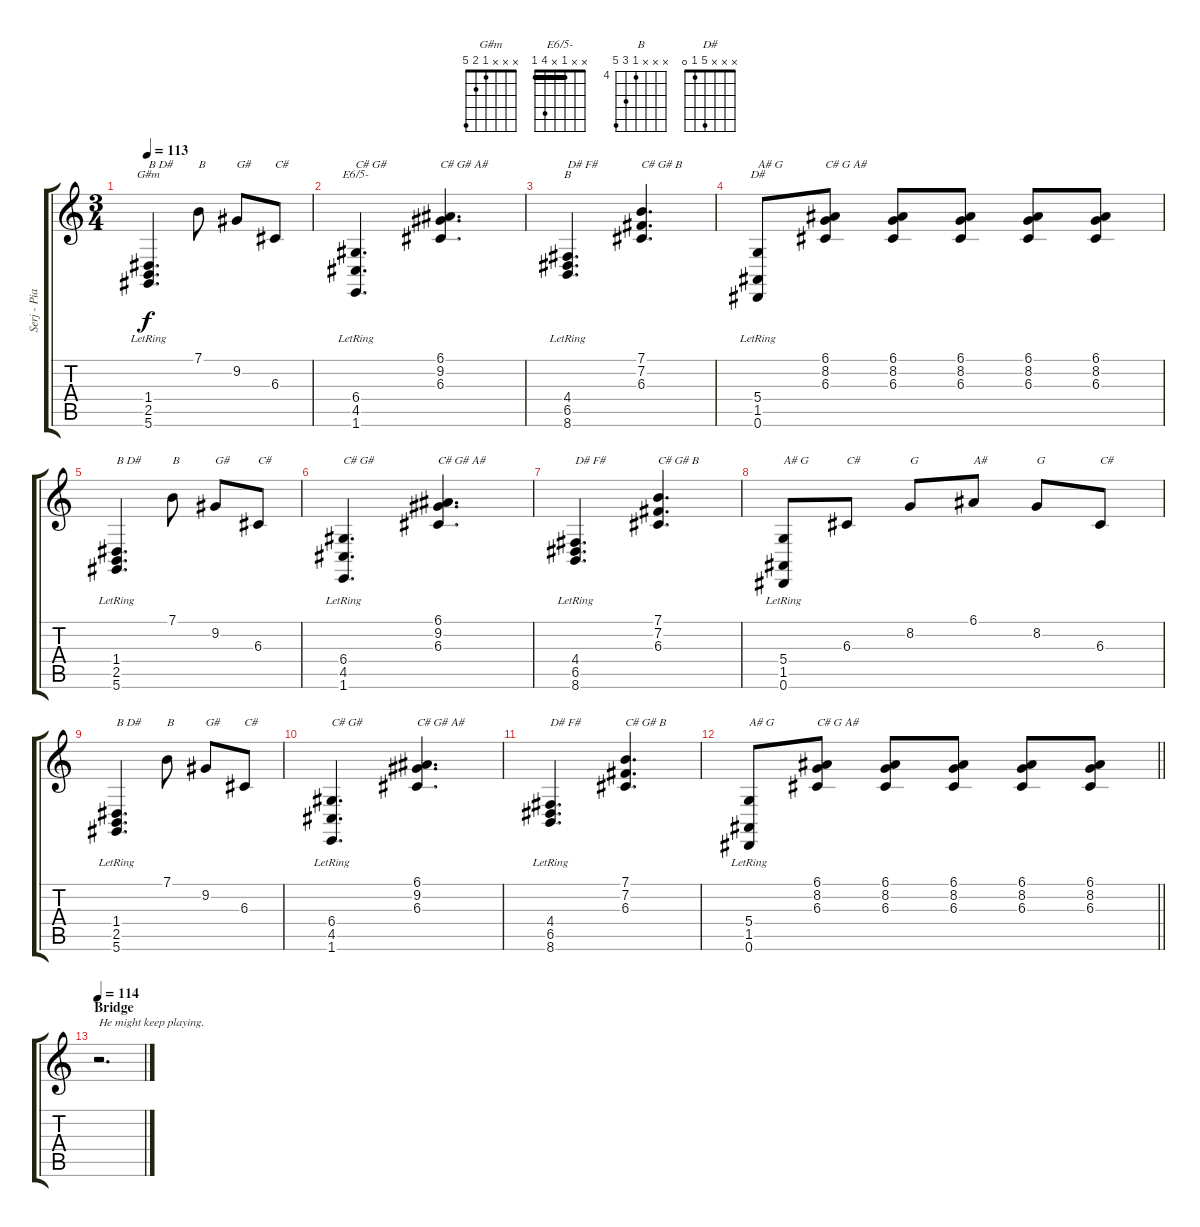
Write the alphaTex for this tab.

\track ("Serj - Piano" "Serj - Pia") {instrument acousticgrandpiano}
\staff {score tabs}
\tuning (E4 B3 G3 D3 A2 Eb2) {hide}
\chord ("G#m" x x x 1 2 5)
\chord ("E6/5-" x x 1 x 4 1) {barre 1}
\chord ("B" x x x 4 6 8) {firstfret 4}
\chord ("D#" x x x 5 1 0)
\ts (3 4)
\tempo 113
\clef g2
\ks c
(1.4{lr} 2.5{lr} 5.6{lr}).4{d ch "G#m" txt "B D#" dy f} 7.1.8{txt "B"} 9.2.8{txt "G#"} 6.3.8{txt "C#"} |
(6.4{lr} 4.5{lr} 1.6{lr}).4{d ch "E6/5-" txt "C# G#"} (6.1 9.2 6.3).4{d txt "C# G# A#"} |
(4.4{lr} 6.5{lr} 8.6{lr}).4{d ch "B" txt "D# F#"} (7.1 7.2 6.3).4{d txt "C# G# B"} |
(5.4{lr} 1.5{lr} 0.6{lr}).8{ch "D#" txt "A# G"} (6.1 8.2 6.3).8{txt "C# G A#"} (6.1 8.2 6.3).8 (6.1 8.2 6.3).8 (6.1 8.2 6.3).8 (6.1 8.2 6.3).8 |
(1.4{lr} 2.5{lr} 5.6{lr}).4{d txt "B D#"} 7.1.8{txt "B"} 9.2.8{txt "G#"} 6.3.8{txt "C#"} |
(6.4{lr} 4.5{lr} 1.6{lr}).4{d txt "C# G#"} (6.1 9.2 6.3).4{d txt "C# G# A#"} |
(4.4{lr} 6.5{lr} 8.6{lr}).4{d txt "D# F#"} (7.1 7.2 6.3).4{d txt "C# G# B"} |
(5.4{lr} 1.5{lr} 0.6{lr}).8{txt "A# G"} 6.3.8{txt "C#"} 8.2.8{txt "G"} 6.1.8{txt "A#"} 8.2.8{txt "G"} 6.3.8{txt "C#"} |
(1.4{lr} 2.5{lr} 5.6{lr}).4{d txt "B D#"} 7.1.8{txt "B"} 9.2.8{txt "G#"} 6.3.8{txt "C#"} |
(6.4{lr} 4.5{lr} 1.6{lr}).4{d txt "C# G#"} (6.1 9.2 6.3).4{d txt "C# G# A#"} |
(4.4{lr} 6.5{lr} 8.6{lr}).4{d txt "D# F#"} (7.1 7.2 6.3).4{d txt "C# G# B"} |
\barLineRight lightlight
(5.4{lr} 1.5{lr} 0.6{lr}).8{txt "A# G"} (6.1 8.2 6.3).8{txt "C# G A#"} (6.1 8.2 6.3).8 (6.1 8.2 6.3).8 (6.1 8.2 6.3).8 (6.1 8.2 6.3).8 |
\section ("" "Bridge")
\tempo 114
r.2{d txt "He might keep playing."}
